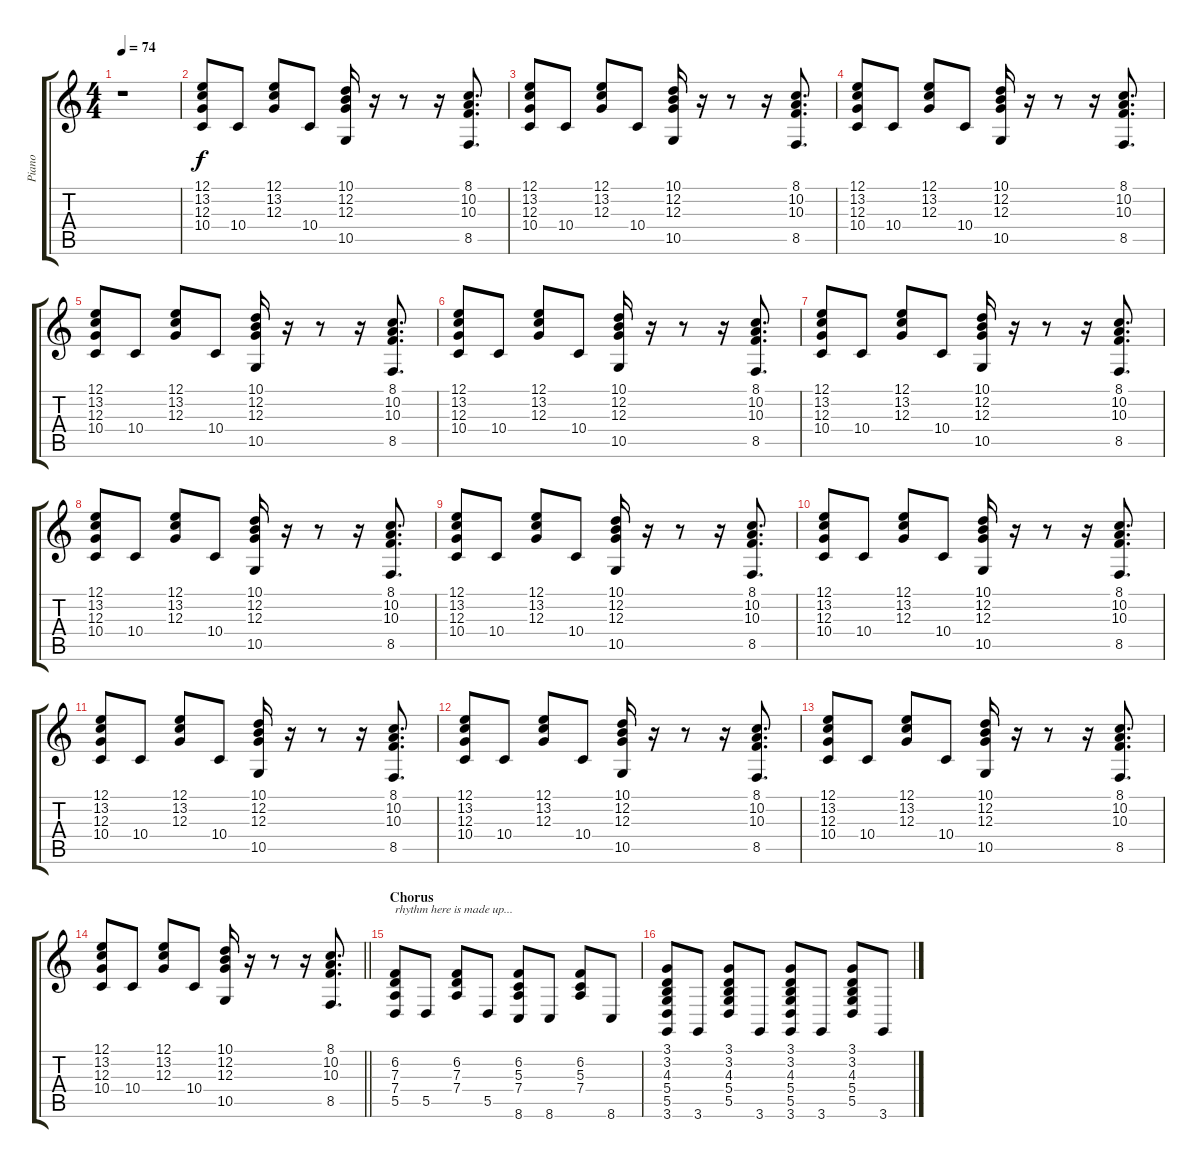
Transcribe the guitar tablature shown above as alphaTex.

\track ("Piano" "Piano") {instrument acousticgrandpiano}
\staff {score tabs}
\tuning (E4 B3 G3 D3 A2 E2) {hide}
\ts (4 4)
\tempo 74
\clef g2
\ks c
r.1{dy f instrument acousticgrandpiano} |
(12.1 13.2 12.3 10.4).8 10.4.8 (12.1 13.2 12.3).8 10.4.8 (10.1 12.2 12.3 10.5).16 r.16 r.8 r.16 (8.1 10.2 10.3 8.5).8{d} |
(12.1 13.2 12.3 10.4).8 10.4.8 (12.1 13.2 12.3).8 10.4.8 (10.1 12.2 12.3 10.5).16 r.16 r.8 r.16 (8.1 10.2 10.3 8.5).8{d} |
(12.1 13.2 12.3 10.4).8 10.4.8 (12.1 13.2 12.3).8 10.4.8 (10.1 12.2 12.3 10.5).16 r.16 r.8 r.16 (8.1 10.2 10.3 8.5).8{d} |
(12.1 13.2 12.3 10.4).8 10.4.8 (12.1 13.2 12.3).8 10.4.8 (10.1 12.2 12.3 10.5).16 r.16 r.8 r.16 (8.1 10.2 10.3 8.5).8{d} |
(12.1 13.2 12.3 10.4).8 10.4.8 (12.1 13.2 12.3).8 10.4.8 (10.1 12.2 12.3 10.5).16 r.16 r.8 r.16 (8.1 10.2 10.3 8.5).8{d} |
(12.1 13.2 12.3 10.4).8 10.4.8 (12.1 13.2 12.3).8 10.4.8 (10.1 12.2 12.3 10.5).16 r.16 r.8 r.16 (8.1 10.2 10.3 8.5).8{d} |
(12.1 13.2 12.3 10.4).8 10.4.8 (12.1 13.2 12.3).8 10.4.8 (10.1 12.2 12.3 10.5).16 r.16 r.8 r.16 (8.1 10.2 10.3 8.5).8{d} |
(12.1 13.2 12.3 10.4).8 10.4.8 (12.1 13.2 12.3).8 10.4.8 (10.1 12.2 12.3 10.5).16 r.16 r.8 r.16 (8.1 10.2 10.3 8.5).8{d} |
(12.1 13.2 12.3 10.4).8 10.4.8 (12.1 13.2 12.3).8 10.4.8 (10.1 12.2 12.3 10.5).16 r.16 r.8 r.16 (8.1 10.2 10.3 8.5).8{d} |
(12.1 13.2 12.3 10.4).8 10.4.8 (12.1 13.2 12.3).8 10.4.8 (10.1 12.2 12.3 10.5).16 r.16 r.8 r.16 (8.1 10.2 10.3 8.5).8{d} |
(12.1 13.2 12.3 10.4).8 10.4.8 (12.1 13.2 12.3).8 10.4.8 (10.1 12.2 12.3 10.5).16 r.16 r.8 r.16 (8.1 10.2 10.3 8.5).8{d} |
(12.1 13.2 12.3 10.4).8 10.4.8 (12.1 13.2 12.3).8 10.4.8 (10.1 12.2 12.3 10.5).16 r.16 r.8 r.16 (8.1 10.2 10.3 8.5).8{d} |
\barLineRight lightlight
(12.1 13.2 12.3 10.4).8 10.4.8 (12.1 13.2 12.3).8 10.4.8 (10.1 12.2 12.3 10.5).16 r.16 r.8 r.16 (8.1 10.2 10.3 8.5).8{d} |
\section ("" "Chorus")
(6.2 7.3 7.4 5.5).8{txt "rhythm here is made up..."} 5.5.8 (6.2 7.3 7.4).8 5.5.8 (6.2 5.3 7.4 8.6).8 8.6.8 (6.2 5.3 7.4).8 8.6.8 |
(3.1 3.2 4.3 5.4 5.5 3.6).8 3.6.8 (3.1 3.2 4.3 5.4 5.5).8 3.6.8 (3.1 3.2 4.3 5.4 5.5 3.6).8 3.6.8 (3.1 3.2 4.3 5.4 5.5).8 3.6.8
